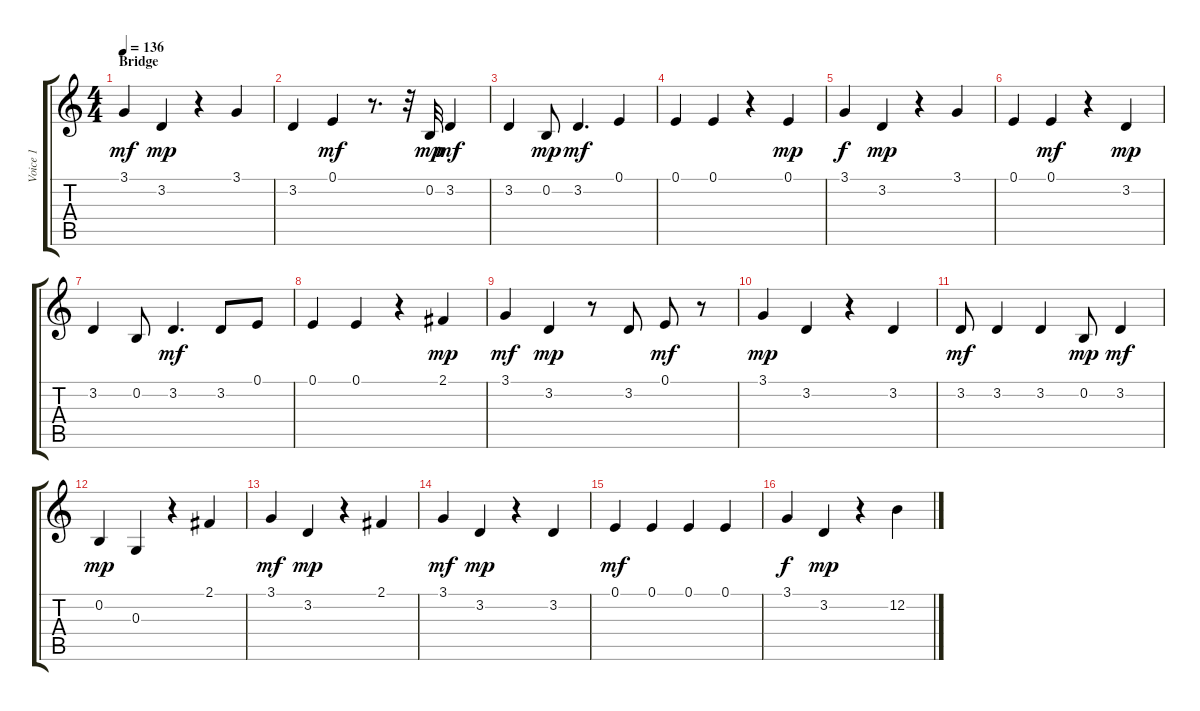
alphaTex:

\track ("Voice 1" "Voice 1") {instrument lead2sawtooth}
\staff {score tabs}
\tuning (E4 B3 G3 D3 A2 E2) {hide}
\ts (4 4)
\section ("" "Bridge")
\tempo 136
\clef g2
\ks c
3.1.4{dy mf} 3.2.4{dy mp} r.4 3.1.4 |
3.2.4 0.1.4{dy mf} r.8{d} r.32 0.2.32{dy mp} 3.2.4{dy mf} |
3.2.4 0.2.8{dy mp} 3.2.4{d dy mf} 0.1.4 |
0.1.4 0.1.4 r.4 0.1.4{dy mp} |
3.1.4{dy f} 3.2.4{dy mp} r.4 3.1.4 |
0.1.4 0.1.4{dy mf} r.4 3.2.4{dy mp} |
3.2.4 0.2.8 3.2.4{d dy mf} 3.2.8 0.1.8 |
0.1.4 0.1.4 r.4 2.1.4{dy mp} |
3.1.4{dy mf} 3.2.4{dy mp} r.8 3.2.8 0.1.8{dy mf} r.8 |
3.1.4{dy mp} 3.2.4 r.4 3.2.4 |
3.2.8{dy mf} 3.2.4 3.2.4 0.2.8{dy mp} 3.2.4{dy mf} |
0.2.4{dy mp} 0.3.4 r.4 2.1.4 |
3.1.4{dy mf} 3.2.4{dy mp} r.4 2.1.4 |
3.1.4{dy mf} 3.2.4{dy mp} r.4 3.2.4 |
0.1.4{dy mf} 0.1.4 0.1.4 0.1.4 |
3.1.4{dy f} 3.2.4{dy mp} r.4 12.2.4
